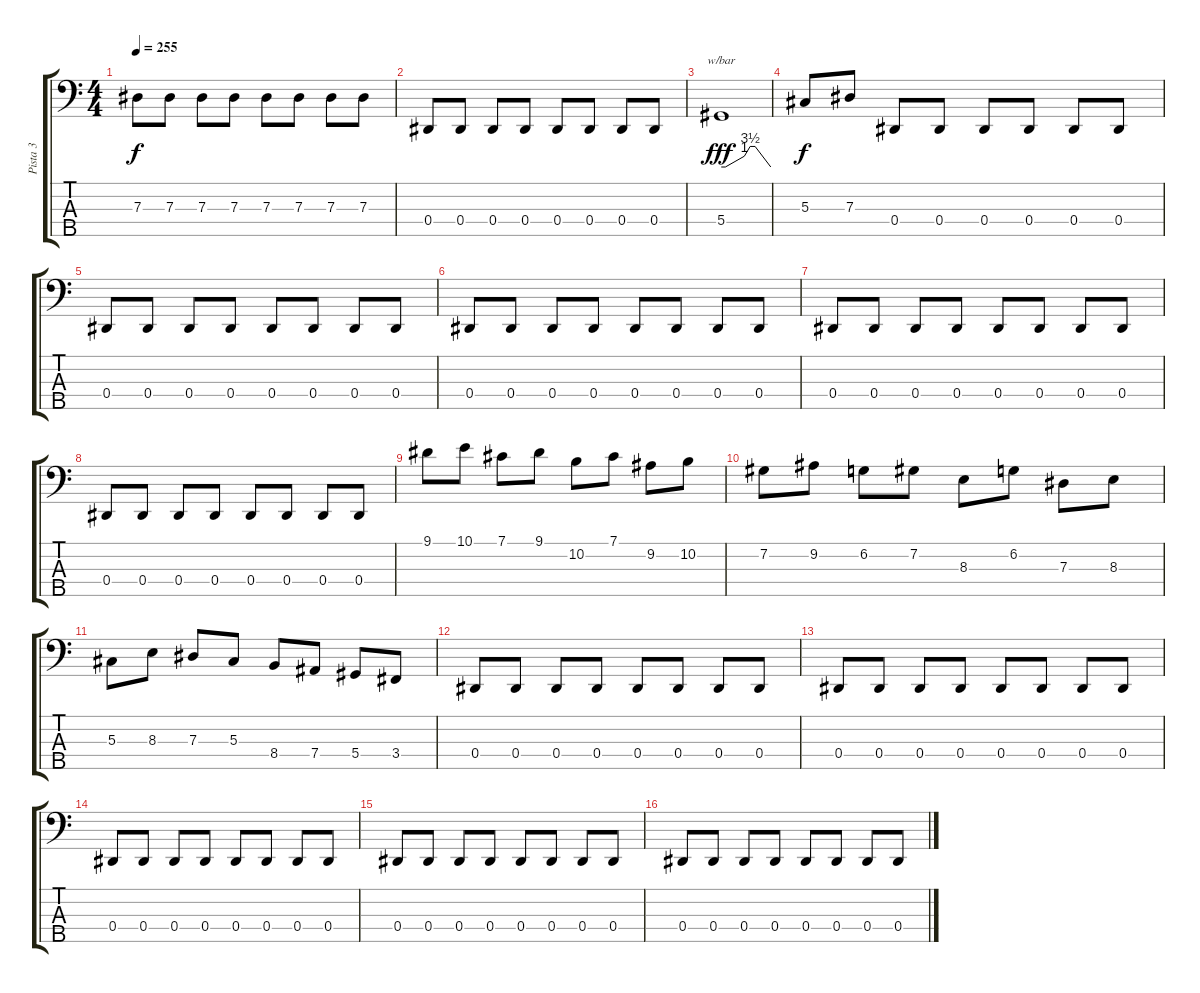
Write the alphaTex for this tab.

\track ("Pista 3" "Pista 3") {instrument electricbassfinger}
\staff {score tabs}
\tuning (Gb2 Db2 Ab1 Eb1 Bb0) {hide}
\ts (4 4)
\tempo 255
\clef f4
\ks c
7.3.8{dy f} 7.3.8 7.3.8 7.3.8 7.3.8 7.3.8 7.3.8 7.3.8 |
0.4.8 0.4.8 0.4.8 0.4.8 0.4.8 0.4.8 0.4.8 0.4.8 |
5.4.1{tbe (custom default 0 0 5 0 28 4 35 14 41 14 60 0) dy fff} |
5.3.8{dy f} 7.3.8 0.4.8 0.4.8 0.4.8 0.4.8 0.4.8 0.4.8 |
0.4.8 0.4.8 0.4.8 0.4.8 0.4.8 0.4.8 0.4.8 0.4.8 |
0.4.8 0.4.8 0.4.8 0.4.8 0.4.8 0.4.8 0.4.8 0.4.8 |
0.4.8 0.4.8 0.4.8 0.4.8 0.4.8 0.4.8 0.4.8 0.4.8 |
0.4.8 0.4.8 0.4.8 0.4.8 0.4.8 0.4.8 0.4.8 0.4.8 |
9.1.8 10.1.8 7.1.8 9.1.8 10.2.8 7.1.8 9.2.8 10.2.8 |
7.2.8 9.2.8 6.2.8 7.2.8 8.3.8 6.2.8 7.3.8 8.3.8 |
5.3.8 8.3.8 7.3.8 5.3.8 8.4.8 7.4.8 5.4.8 3.4.8 |
0.4.8 0.4.8 0.4.8 0.4.8 0.4.8 0.4.8 0.4.8 0.4.8 |
0.4.8 0.4.8 0.4.8 0.4.8 0.4.8 0.4.8 0.4.8 0.4.8 |
0.4.8 0.4.8 0.4.8 0.4.8 0.4.8 0.4.8 0.4.8 0.4.8 |
0.4.8 0.4.8 0.4.8 0.4.8 0.4.8 0.4.8 0.4.8 0.4.8 |
0.4.8 0.4.8 0.4.8 0.4.8 0.4.8 0.4.8 0.4.8 0.4.8
